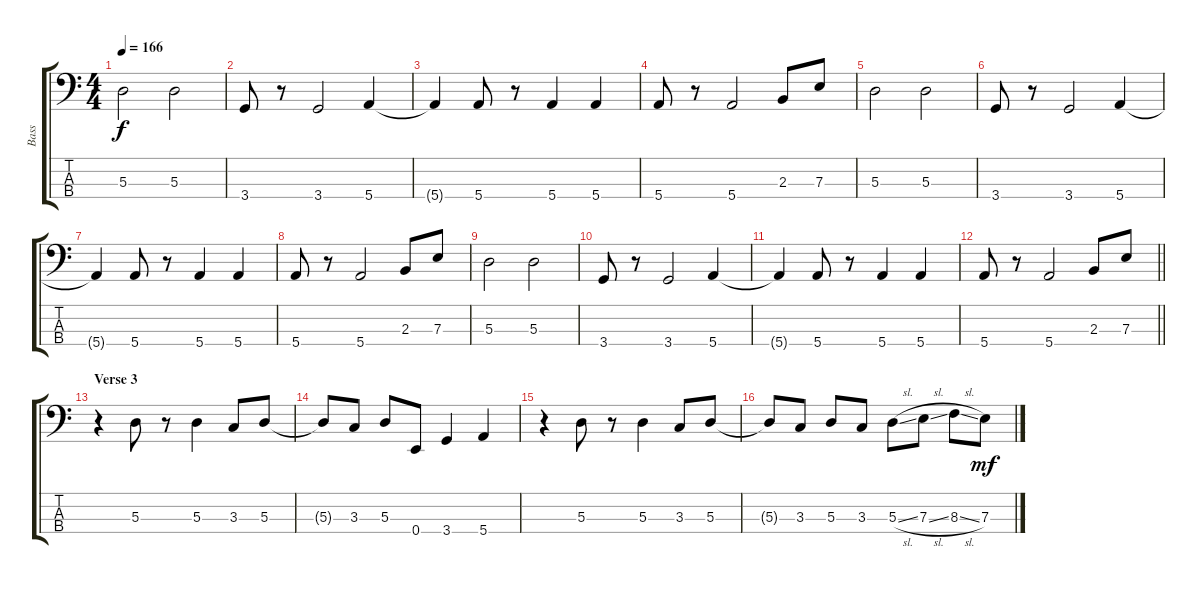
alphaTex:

\track ("Bass" "Bass") {instrument electricbassfinger}
\staff {score tabs}
\tuning (G2 D2 A1 E1) {hide}
\ts (4 4)
\tempo 166
\clef f4
\ks c
5.3.2{dy f} 5.3.2 |
3.4.8 r.8 3.4.2 5.4.4 |
5.4{t}.4 5.4.8 r.8 5.4.4 5.4.4 |
5.4.8 r.8 5.4.2 2.3.8 7.3.8 |
5.3.2 5.3.2 |
3.4.8 r.8 3.4.2 5.4.4 |
5.4{t}.4 5.4.8 r.8 5.4.4 5.4.4 |
5.4.8 r.8 5.4.2 2.3.8 7.3.8 |
5.3.2 5.3.2 |
3.4.8 r.8 3.4.2 5.4.4 |
5.4{t}.4 5.4.8 r.8 5.4.4 5.4.4 |
\barLineRight lightlight
5.4.8 r.8 5.4.2 2.3.8 7.3.8 |
\section ("" "Verse 3")
r.4 5.3.8 r.8 5.3.4 3.3.8 5.3.8 |
5.3{t}.8 3.3.8 5.3.8 0.4.8 3.4.4 5.4.4 |
r.4 5.3.8 r.8 5.3.4 3.3.8 5.3.8 |
5.3{t}.8 3.3.8 5.3.8 3.3.8 5.3{sl}.8 7.3{sl}.8 8.3{sl}.8 7.3.8{dy mf}
